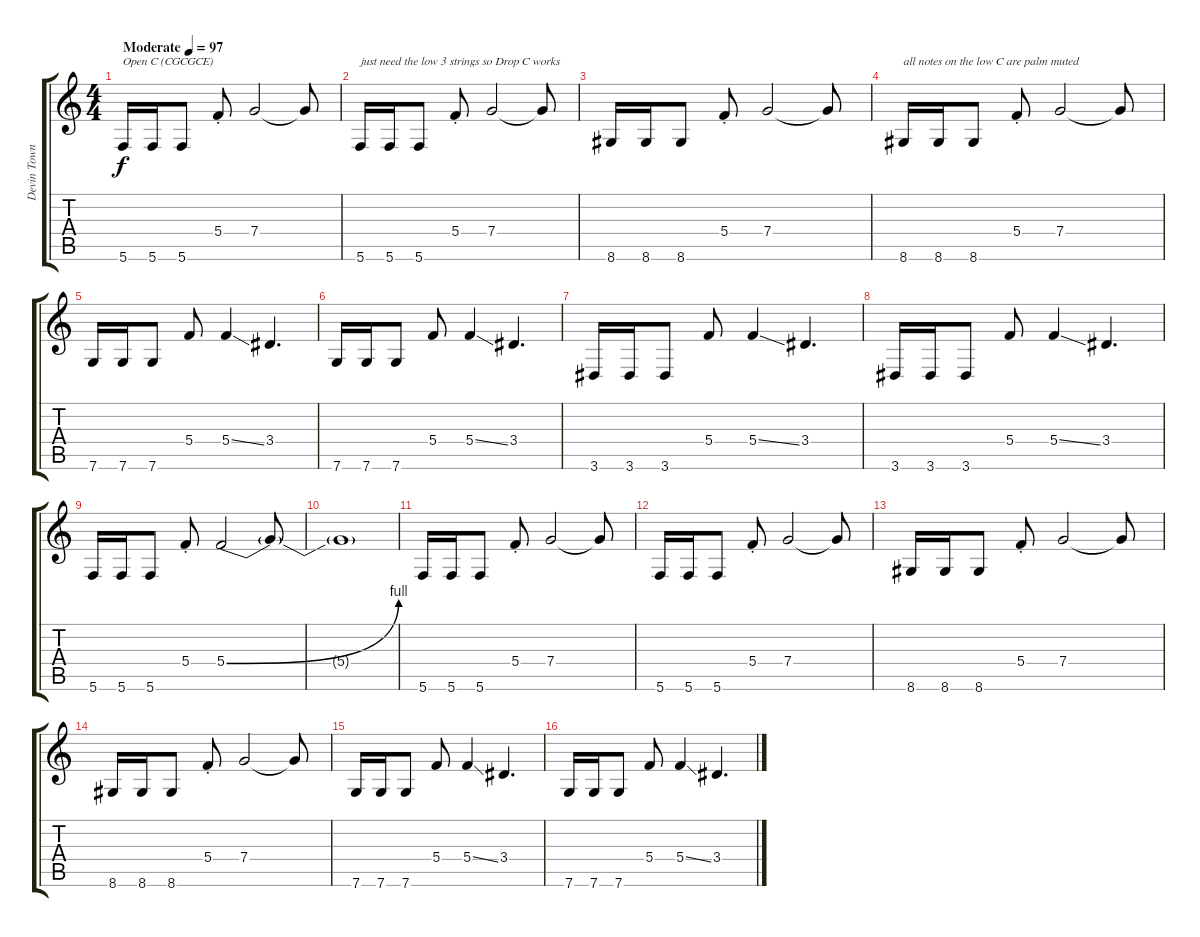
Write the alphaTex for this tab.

\track ("Devin Townsend" "Devin Town") {instrument electricguitarclean}
\staff {score tabs}
\tuning (E4 C4 G3 C3 G2 C2) {hide}
\ts (4 4)
\tempo (97 "Moderate")
\clef g2
\ks c
5.6.16{txt "Open C (CGCGCE)" dy f instrument electricguitarclean} 5.6.16 5.6.8 5.4{st}.8 7.4.2 7.4{t}.8 |
5.6.16{txt "just need the low 3 strings so Drop C works"} 5.6.16 5.6.8 5.4{st}.8 7.4.2 7.4{t}.8 |
8.6.16 8.6.16 8.6.8 5.4{st}.8 7.4.2 7.4{t}.8 |
8.6.16{txt "all notes on the low C are palm muted"} 8.6.16 8.6.8 5.4{st}.8 7.4.2 7.4{t}.8 |
7.6.16 7.6.16 7.6.8 5.4.8 5.4{ss}.4 3.4.4{d} |
7.6.16 7.6.16 7.6.8 5.4.8 5.4{ss}.4 3.4.4{d} |
3.6.16 3.6.16 3.6.8 5.4.8 5.4{ss}.4 3.4.4{d} |
3.6.16 3.6.16 3.6.8 5.4.8 5.4{ss}.4 3.4.4{d} |
5.6.16 5.6.16 5.6.8 5.4{st}.8 5.4{be (bend 0 0 60 4)}.2 5.4{t}.8 |
5.4{t}.1 |
5.6.16 5.6.16 5.6.8 5.4{st}.8 7.4.2 7.4{t}.8 |
5.6.16 5.6.16 5.6.8 5.4{st}.8 7.4.2 7.4{t}.8 |
8.6.16 8.6.16 8.6.8 5.4{st}.8 7.4.2 7.4{t}.8 |
8.6.16 8.6.16 8.6.8 5.4{st}.8 7.4.2 7.4{t}.8 |
7.6.16 7.6.16 7.6.8 5.4.8 5.4{ss}.4 3.4.4{d} |
7.6.16 7.6.16 7.6.8 5.4.8 5.4{ss}.4 3.4.4{d}
